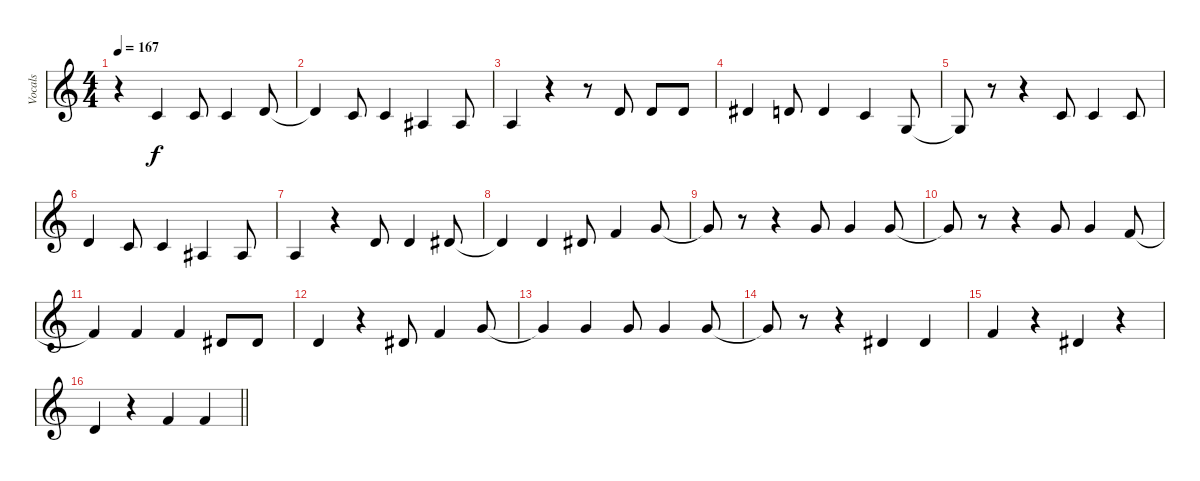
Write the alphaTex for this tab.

\track ("Vocals" "Vocals") {mute instrument lead1square}
\staff {score}
\tuning (E4 B3 G3 D3 A2 E2) {hide}
\ts (4 4)
\tempo 167
\clef g2
\ks c
r.4{dy f instrument lead1square} 1.2.4 5.3.8 5.3.4 3.2.8 |
3.2{t}.4 1.2.8 1.2.4 3.3.4 3.3.8 |
2.3.4 r.4 r.8 3.2.8 3.2.8 3.2.8 |
4.2.4 3.2.8 3.2.4 1.2.4 0.3.8 |
0.3{t}.8 r.8 r.4 1.2.8 1.2.4 1.2.8 |
3.2.4 1.2.8 1.2.4 3.3.4 3.3.8 |
2.3.4 r.4 3.2.8 3.2.4 4.2.8 |
4.2{t}.4 3.2.4 4.2.8 1.1.4 3.1.8 |
3.1{t}.8 r.8 r.4 3.1.8 3.1.4 3.1.8 |
3.1{t}.8 r.8 r.4 3.1.8 3.1.4 1.1.8 |
1.1{t}.4 1.1.4 1.1.4 4.2.8 4.2.8 |
3.2.4 r.4 4.2.8 1.1.4 3.1.8 |
3.1{t}.4 3.1.4 3.1.8 8.2.4 3.1.8 |
3.1{t}.8 r.8 r.4 8.3.4 8.3.4 |
10.3.4 r.4 8.3.4 r.4 |
\barLineRight lightlight
7.3.4 r.4 10.3.4 10.3.4
